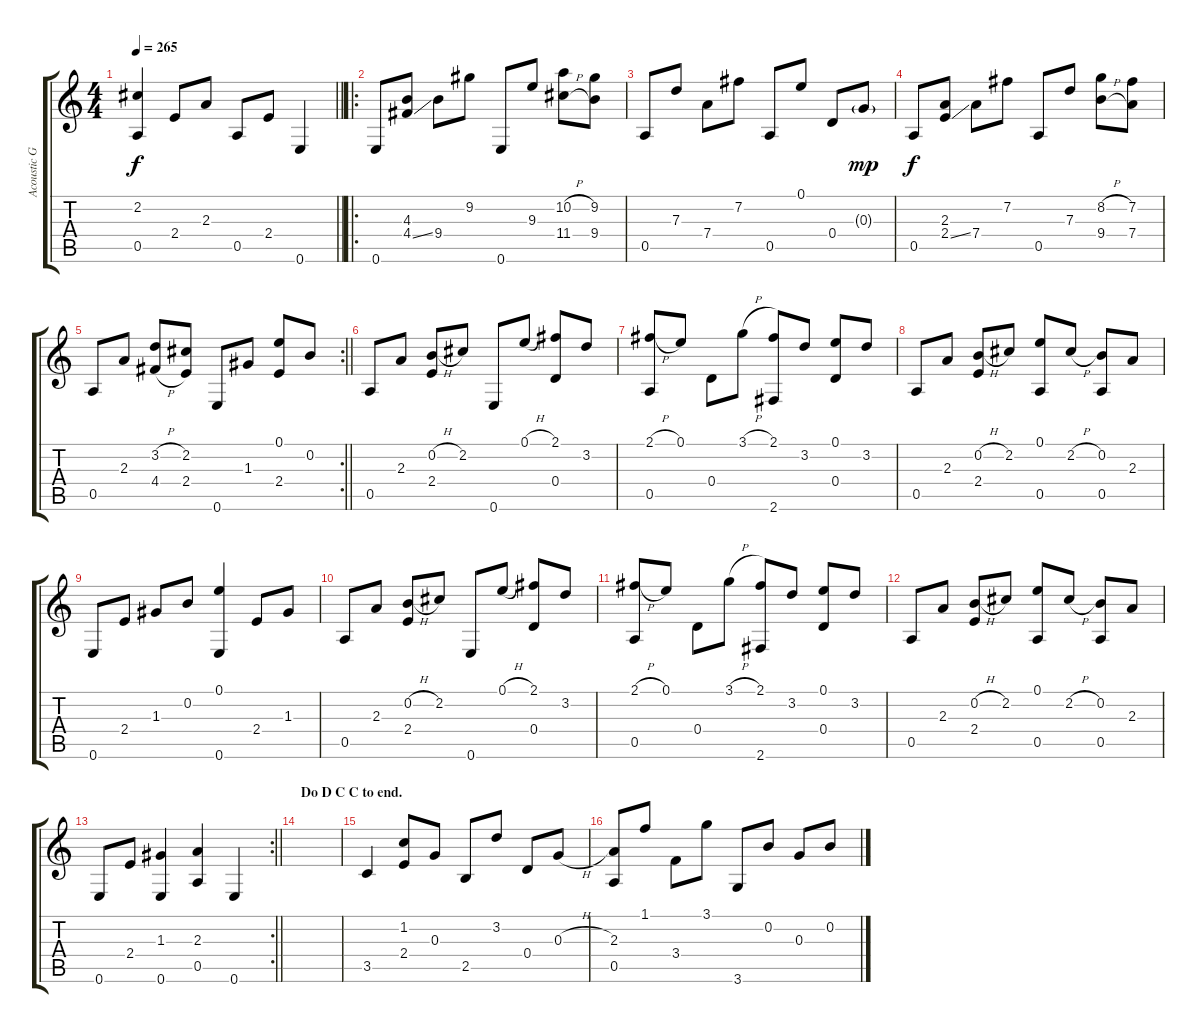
\track ("Acoustic Guitar" "Acoustic G") {instrument acousticguitarsteel}
\staff {score tabs}
\tuning (E4 B3 G3 D3 A2 E2) {hide}
\ts (4 4)
\tempo 265
\clef g2
\barLineRight lightlight
\ks c
(2.2 0.5).4{dy f} 2.4.8 2.3.8 0.5.8 2.4.8 0.6.4 |
\ro
0.6.8 (4.3 4.4{ss}).8 9.4.8 9.2.8 0.6.8 9.3.8 (10.2{h} 11.4{h}).8 (9.2 9.4).8 |
0.5.8 7.3.8 7.4.8 7.2.8 0.5.8 0.1.8 0.4.8 0.3{g}.8{dy mp} |
0.5.8{dy f} (2.3 2.4{ss}).8 7.4.8 7.2.8 0.5.8 7.3.8 (8.2{h} 9.4{h}).8 (7.2 7.4).8 |
\rc 2
\barLineRight lightlight
0.5.8 2.3.8 (3.2{h} 4.4{h}).8 (2.2 2.4).8 0.6.8 1.3.8 (0.1 2.4).8 0.2.8 |
0.5.8 2.3.8 (0.2{h} 2.4).8 2.2.8 0.6.8 0.1{h}.8 (2.1 0.4).8 3.2.8 |
(2.1{h} 0.5).8 0.1.8 0.4.8 3.1{h}.8 (2.1 2.6).8 3.2.8 (0.1 0.4).8 3.2.8 |
0.5.8 2.3.8 (0.2{h} 2.4).8 2.2.8 (0.1 0.5).8 2.2{h}.8 (0.2 0.5).8 2.3.8 |
0.6.8 2.4.8 1.3.8 0.2.8 (0.1 0.6).4 2.4.8 1.3.8 |
0.5.8 2.3.8 (0.2{h} 2.4).8 2.2.8 0.6.8 0.1{h}.8 (2.1 0.4).8 3.2.8 |
(2.1{h} 0.5).8 0.1.8 0.4.8 3.1{h}.8 (2.1 2.6).8 3.2.8 (0.1 0.4).8 3.2.8 |
0.5.8 2.3.8 (0.2{h} 2.4).8 2.2.8 (0.1 0.5).8 2.2{h}.8 (0.2 0.5).8 2.3.8 |
\rc 2
\barLineRight lightlight
0.6.8 2.4.8 (1.3 0.6).4 (2.3 0.5).4 0.6.4 |
\section ("" "Do D C C to end.")
|
3.5.4 (1.2 2.4).8 0.3.8 2.5.8 3.2.8 0.4.8 0.3{h}.8 |
(2.3 0.5).8 1.1.8 3.4.8 3.1.8 3.6.8 0.2.8 0.3.8 0.2.8
